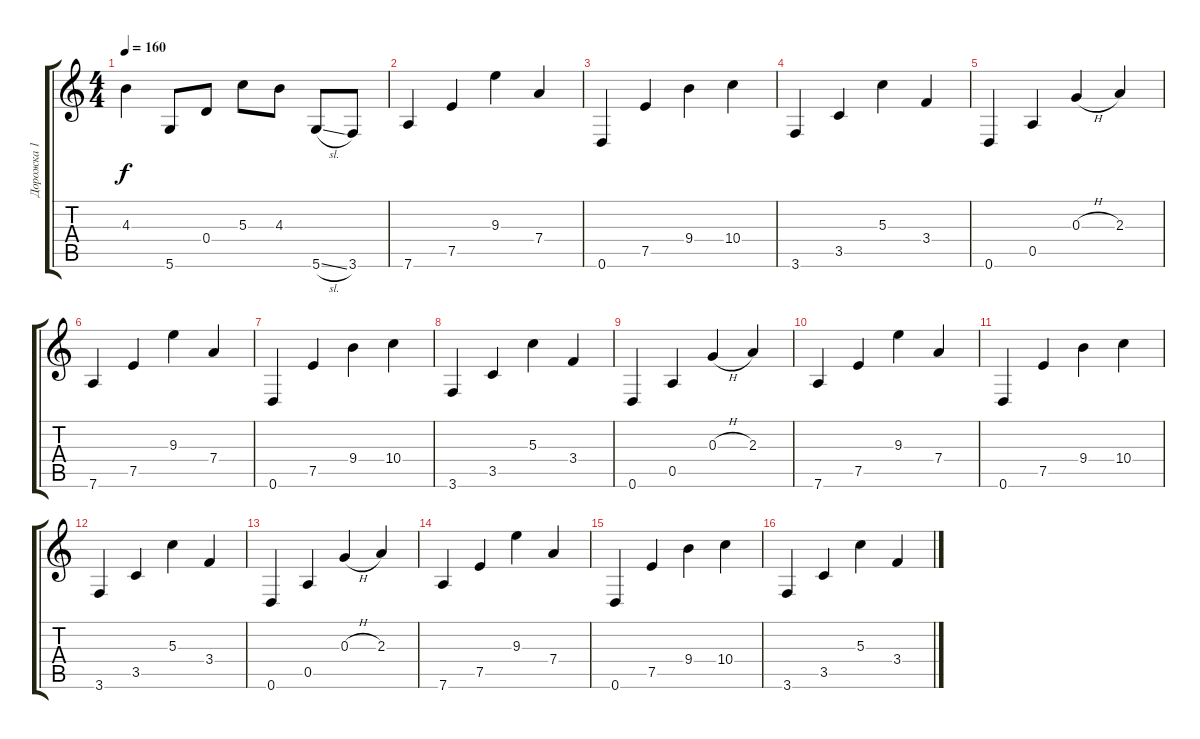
\track ("Дорожка 1" "Дорожка 1") {instrument acousticguitarsteel}
\staff {score tabs}
\tuning (E4 B3 G3 D3 A2 D2) {hide}
\ts (4 4)
\tempo 160
\clef g2
\ks c
4.3.4{dy f} 5.6.8 0.4.8 5.3.8 4.3.8 5.6{sl}.8 3.6.8 |
7.6.4 7.5.4 9.3.4 7.4.4 |
0.6.4 7.5.4 9.4.4 10.4.4 |
3.6.4 3.5.4 5.3.4 3.4.4 |
0.6.4 0.5.4 0.3{h}.4 2.3.4 |
7.6.4 7.5.4 9.3.4 7.4.4 |
0.6.4 7.5.4 9.4.4 10.4.4 |
3.6.4 3.5.4 5.3.4 3.4.4 |
0.6.4 0.5.4 0.3{h}.4 2.3.4 |
7.6.4 7.5.4 9.3.4 7.4.4 |
0.6.4 7.5.4 9.4.4 10.4.4 |
3.6.4 3.5.4 5.3.4 3.4.4 |
0.6.4 0.5.4 0.3{h}.4 2.3.4 |
7.6.4 7.5.4 9.3.4 7.4.4 |
0.6.4 7.5.4 9.4.4 10.4.4 |
3.6.4 3.5.4 5.3.4 3.4.4
